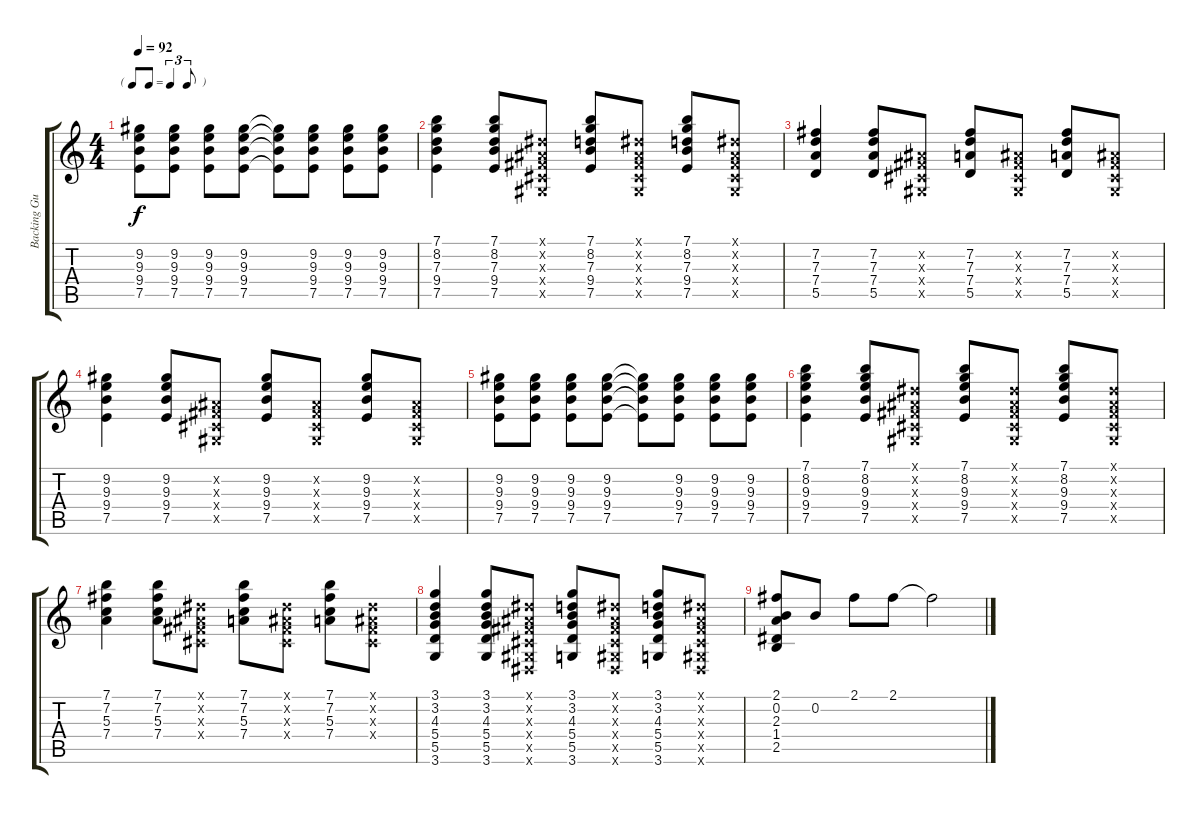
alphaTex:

\track ("Backing Guitar" "Backing Gu") {instrument acousticguitarsteel}
\staff {score tabs}
\tuning (E4 B3 G3 D3 A2 E2) {hide}
\ts (4 4)
\tf triplet8th
\tempo 92
\clef g2
\ks c
(9.2 9.3 9.4 7.5).8{dy f} (9.2 9.3 9.4 7.5).8 (9.2 9.3 9.4 7.5).8 (9.2 9.3 9.4 7.5).8 (9.2{t} 9.3{t} 9.4{t} 7.5{t}).8 (9.2 9.3 9.4 7.5).8 (9.2 9.3 9.4 7.5).8 (9.2 9.3 9.4 7.5).8 |
(7.1 8.2 7.3 9.4 7.5).4 (7.1 8.2 7.3 9.4 7.5).8 (-1.1{x} -1.2{x} -1.3{x} -1.4{x} -1.5{x}).8 (7.1 8.2 7.3 9.4 7.5).8 (-1.1{x} -1.2{x} -1.3{x} -1.4{x} -1.5{x}).8 (7.1 8.2 7.3 9.4 7.5).8 (-1.1{x} -1.2{x} -1.3{x} -1.4{x} -1.5{x}).8 |
(7.2 7.3 7.4 5.5).4 (7.2 7.3 7.4 5.5).8 (-1.2{x} -1.3{x} -1.4{x} -1.5{x}).8 (7.2 7.3 7.4 5.5).8 (-1.2{x} -1.3{x} -1.4{x} -1.5{x}).8 (7.2 7.3 7.4 5.5).8 (-1.2{x} -1.3{x} -1.4{x} -1.5{x}).8 |
(9.2 9.3 9.4 7.5).4 (9.2 9.3 9.4 7.5).8 (-1.2{x} -1.3{x} -1.4{x} -1.5{x}).8 (9.2 9.3 9.4 7.5).8 (-1.2{x} -1.3{x} -1.4{x} -1.5{x}).8 (9.2 9.3 9.4 7.5).8 (-1.2{x} -1.3{x} -1.4{x} -1.5{x}).8 |
(9.2 9.3 9.4 7.5).8 (9.2 9.3 9.4 7.5).8 (9.2 9.3 9.4 7.5).8 (9.2 9.3 9.4 7.5).8 (9.2{t} 9.3{t} 9.4{t} 7.5{t}).8 (9.2 9.3 9.4 7.5).8 (9.2 9.3 9.4 7.5).8 (9.2 9.3 9.4 7.5).8 |
(7.1 8.2 9.3 9.4 7.5).4 (7.1 8.2 9.3 9.4 7.5).8 (-1.1{x} -1.2{x} -1.3{x} -1.4{x} -1.5{x}).8 (7.1 8.2 9.3 9.4 7.5).8 (-1.1{x} -1.2{x} -1.3{x} -1.4{x} -1.5{x}).8 (7.1 8.2 9.3 9.4 7.5).8 (-1.1{x} -1.2{x} -1.3{x} -1.4{x} -1.5{x}).8 |
(7.1 7.2 5.3 7.4).4 (7.1 7.2 5.3 7.4).8 (-1.1{x} -1.2{x} -1.3{x} -1.4{x}).8 (7.1 7.2 5.3 7.4).8 (-1.1{x} -1.2{x} -1.3{x} -1.4{x}).8 (7.1 7.2 5.3 7.4).8 (-1.1{x} -1.2{x} -1.3{x} -1.4{x}).8 |
(3.1 3.2 4.3 5.4 5.5 3.6).4 (3.1 3.2 4.3 5.4 5.5 3.6).8 (-1.1{x} -1.2{x} -1.3{x} -1.4{x} -1.5{x} -1.6{x}).8 (3.1 3.2 4.3 5.4 5.5 3.6).8 (-1.1{x} -1.2{x} -1.3{x} -1.4{x} -1.5{x} -1.6{x}).8 (3.1 3.2 4.3 5.4 5.5 3.6).8 (-1.1{x} -1.2{x} -1.3{x} -1.4{x} -1.5{x} -1.6{x}).8 |
(2.1 0.2 2.3 1.4 2.5).8 0.2.8 2.1.8 2.1.8 2.1{t}.2
